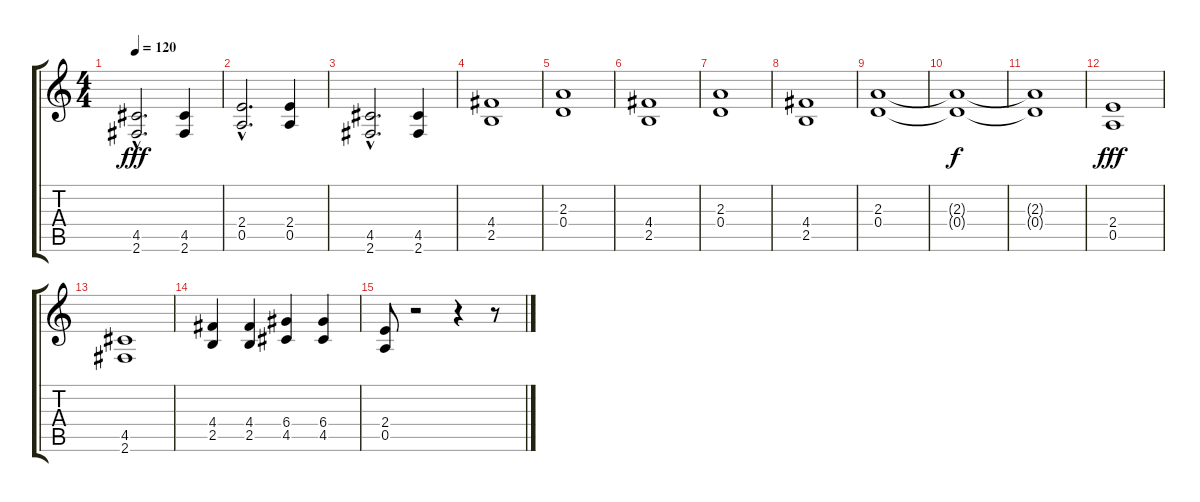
\track "" {instrument distortionguitar}
\staff {score tabs}
\tuning (E4 B3 G3 D3 A2 E2) {hide}
\ts (4 4)
\tempo 120
\clef g2
\ks c
(4.5{hac} 2.6{hac}).2{d dy fff} (4.5 2.6).4 |
(2.4{hac} 0.5{hac}).2{d} (2.4 0.5).4 |
(4.5{hac} 2.6{hac}).2{d} (4.5 2.6).4 |
(4.4 2.5).1 |
(2.3 0.4).1 |
(4.4 2.5).1 |
(2.3 0.4).1 |
(4.4 2.5).1 |
(2.3 0.4).1 |
(2.3{t} 0.4{t}).1{dy f} |
(2.3{t} 0.4{t}).1 |
(2.4 0.5).1{dy fff} |
(4.5 2.6).1 |
(4.4 2.5).4 (4.4 2.5).4 (6.4 4.5).4 (6.4 4.5).4 |
(2.4 0.5).8 r.2 r.4 r.8
